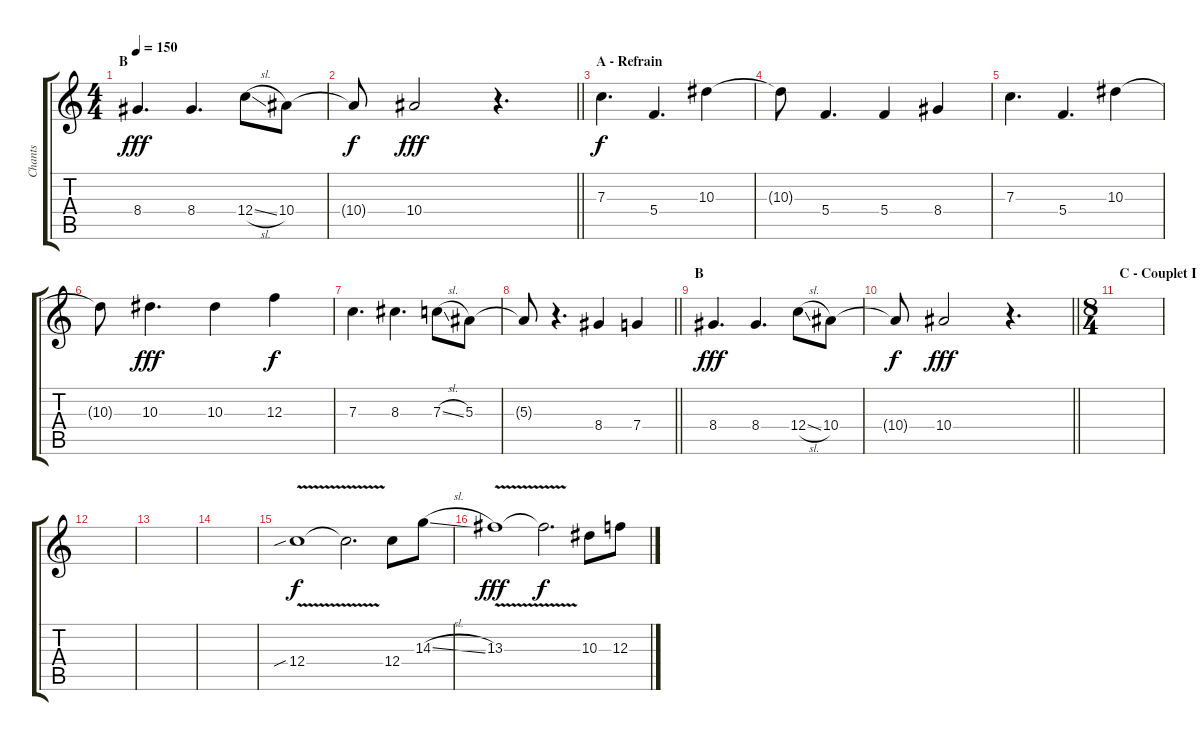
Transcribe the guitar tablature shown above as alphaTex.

\track ("Chants" "Chants") {instrument distortionguitar}
\staff {score tabs}
\tuning (D4 A3 F3 C3 G2 C2) {hide}
\ts (4 4)
\section ("" "B")
\tempo 150
\clef g2
\ks c
8.4.4{d dy fff} 8.4.4{d} 12.4{sl}.8 10.4.8 |
\barLineRight lightlight
10.4{t}.8{dy f} 10.4.2{dy fff} r.4{d} |
\section ("" "A - Refrain")
7.3.4{d dy f} 5.4.4{d} 10.3.4 |
10.3{t}.8 5.4.4{d} 5.4.4 8.4.4 |
7.3.4{d} 5.4.4{d} 10.3.4 |
10.3{t}.8 10.3.4{d dy fff} 10.3.4 12.3.4{dy f} |
7.3.4{d} 8.3.4{d} 7.3{sl}.8 5.3.8 |
\barLineRight lightlight
5.3{t}.8 r.4{d} 8.4.4 7.4.4 |
\section ("" "B")
8.4.4{d dy fff} 8.4.4{d} 12.4{sl}.8 10.4.8 |
\barLineRight lightlight
10.4{t}.8{dy f} 10.4.2{dy fff} r.4{d} |
\ts (8 4)
\section ("" "C - Couplet I")
|
|
|
|
12.4{v sib}.1{dy f} 12.4{t}.2{d} 12.4.8 14.3{sl}.8 |
13.3{v}.1{dy fff} 13.3{t}.2{d dy f} 10.3.8 12.3.8
